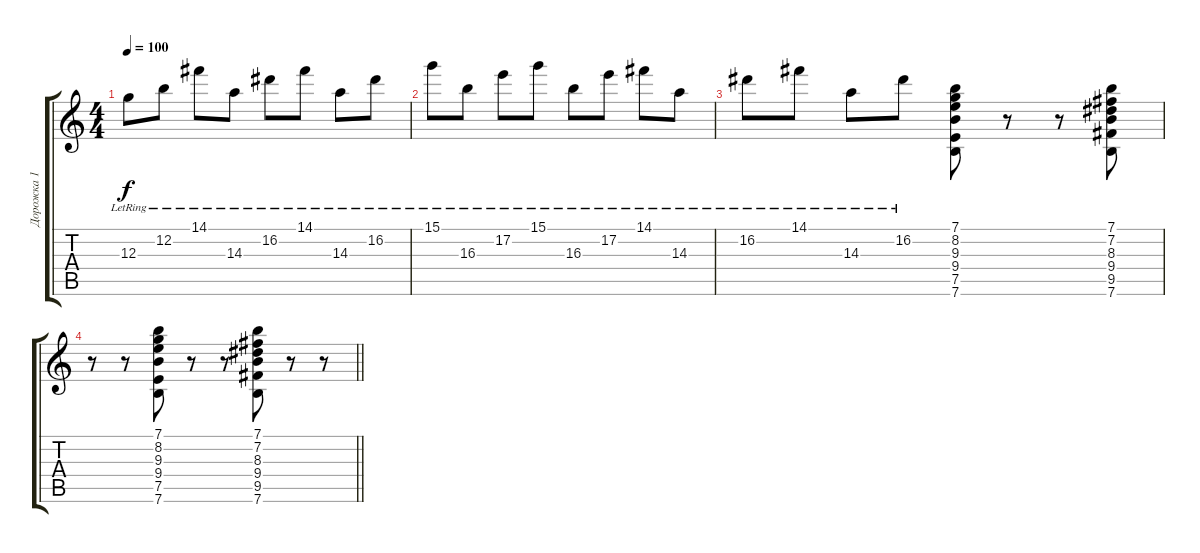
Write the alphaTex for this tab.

\track ("Дорожка 1" "Дорожка 1") {instrument acousticguitarsteel}
\staff {score tabs}
\tuning (E4 B3 G3 D3 A2 E2) {hide}
\ts (4 4)
\tempo 100
\clef g2
\ks c
12.3{lr}.8{dy f} 12.2{lr}.8 14.1{lr}.8 14.3{lr}.8 16.2{lr}.8 14.1{lr}.8 14.3{lr}.8 16.2{lr}.8 |
15.1{lr}.8 16.3{lr}.8 17.2{lr}.8 15.1{lr}.8 16.3{lr}.8 17.2{lr}.8 14.1{lr}.8 14.3{lr}.8 |
16.2{lr}.8 14.1{lr}.8 14.3{lr}.8 16.2{lr}.8 (7.1 8.2 9.3 9.4 7.5 7.6).8 r.8 r.8 (7.1 7.2 8.3 9.4 9.5 7.6).8 |
\barLineRight lightlight
r.8 r.8 (7.1 8.2 9.3 9.4 7.5 7.6).8 r.8 r.8 (7.1 7.2 8.3 9.4 9.5 7.6).8 r.8 r.8
